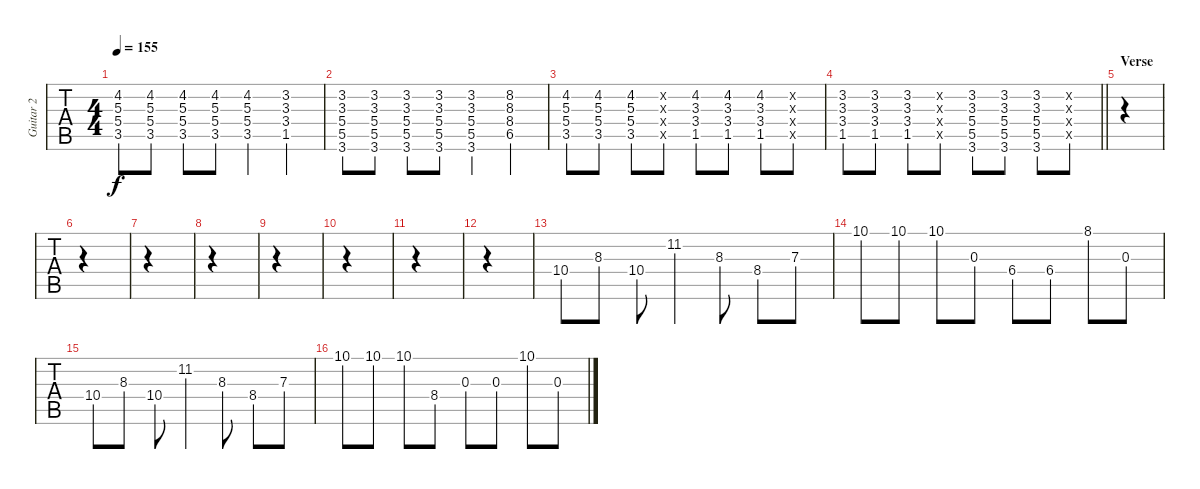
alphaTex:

\track ("Guitar 2" "Guitar 2") {instrument distortionguitar}
\staff {tabs}
\tuning (E4 B3 G3 D3 A2 E2) {hide}
\ts (4 4)
\tempo 155
\clef g2
\ks eb
(4.2 5.3 5.4 3.5).8{dy f} (4.2 5.3 5.4 3.5).8 (4.2 5.3 5.4 3.5).8 (4.2 5.3 5.4 3.5).8 (4.2{st} 5.3 5.4 3.5).4 (3.2 3.3 3.4 1.5).4 |
(3.2 3.3 5.4 5.5 3.6).8 (3.2 3.3 5.4 5.5 3.6).8 (3.2 3.3 5.4 5.5 3.6).8 (3.2 3.3 5.4 5.5 3.6).8 (3.2{st} 3.3 5.4 5.5 3.6).4 (8.2 8.3 8.4 6.5).4 |
(4.2 5.3 5.4 3.5).8 (4.2 5.3 5.4 3.5).8 (4.2 5.3 5.4 3.5).8 (0.2{x} 0.3{x} 0.4{x} 0.5{x}).8 (4.2 3.3 3.4 1.5).8 (4.2 3.3 3.4 1.5).8 (4.2 3.3 3.4 1.5).8 (0.2{x} 0.3{x} 0.4{x} 0.5{x}).8 |
\barLineRight lightlight
(3.2 3.3 3.4 1.5).8 (3.2 3.3 3.4 1.5).8 (3.2 3.3 3.4 1.5).8 (0.2{x} 0.3{x} 0.4{x} 0.5{x}).8 (3.2 3.3 5.4 5.5 3.6).8 (3.2 3.3 5.4 5.5 3.6).8 (3.2 3.3 5.4 5.5 3.6).8 (0.2{x} 0.3{x} 0.4{x} 0.5{x}).8 |
\section ("" "Verse")
|
|
|
|
|
|
|
|
10.4.8{instrument distortionguitar} 8.3.8 10.4.8 11.2.4 8.3.8 8.4.8 7.3.8 |
10.1.8 10.1.8 10.1.8 0.3.8 6.4.8 6.4.8 8.1.8 0.3.8 |
10.4.8 8.3.8 10.4.8 11.2.4 8.3.8 8.4.8 7.3.8 |
10.1.8 10.1.8 10.1.8 8.4.8 0.3.8 0.3.8 10.1.8 0.3.8
